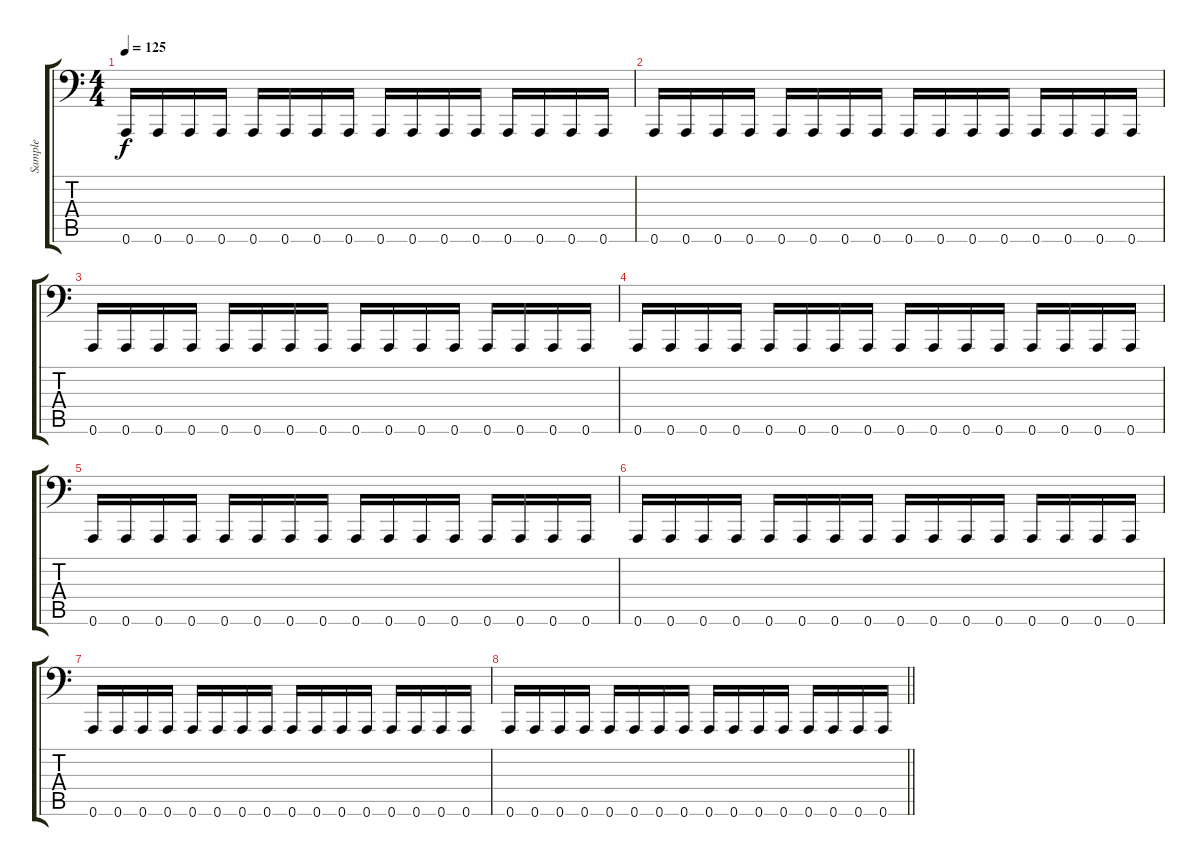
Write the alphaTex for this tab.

\track ("Sample" "Sample") {instrument lead2sawtooth}
\staff {score tabs}
\tuning (B3 Gb3 D3 A2 E2 A1) {hide}
\ts (4 4)
\tempo 125
\clef f4
\ks c
0.6.16{dy f volume 10} 0.6.16 0.6.16 0.6.16 0.6.16 0.6.16 0.6.16 0.6.16 0.6.16 0.6.16 0.6.16 0.6.16 0.6.16 0.6.16 0.6.16 0.6.16 |
0.6.16 0.6.16 0.6.16 0.6.16 0.6.16 0.6.16 0.6.16 0.6.16 0.6.16 0.6.16 0.6.16 0.6.16 0.6.16 0.6.16 0.6.16 0.6.16 |
0.6.16 0.6.16 0.6.16 0.6.16 0.6.16 0.6.16 0.6.16 0.6.16 0.6.16 0.6.16 0.6.16 0.6.16 0.6.16 0.6.16 0.6.16 0.6.16 |
0.6.16 0.6.16 0.6.16 0.6.16 0.6.16 0.6.16 0.6.16 0.6.16 0.6.16 0.6.16 0.6.16 0.6.16 0.6.16 0.6.16 0.6.16 0.6.16 |
0.6.16 0.6.16 0.6.16 0.6.16 0.6.16 0.6.16 0.6.16 0.6.16 0.6.16 0.6.16 0.6.16 0.6.16 0.6.16 0.6.16 0.6.16 0.6.16 |
0.6.16 0.6.16 0.6.16 0.6.16 0.6.16 0.6.16 0.6.16 0.6.16 0.6.16 0.6.16 0.6.16 0.6.16 0.6.16 0.6.16 0.6.16 0.6.16 |
0.6.16 0.6.16 0.6.16 0.6.16 0.6.16 0.6.16 0.6.16 0.6.16 0.6.16 0.6.16 0.6.16 0.6.16 0.6.16 0.6.16 0.6.16 0.6.16 |
\barLineRight lightlight
0.6.16 0.6.16 0.6.16 0.6.16 0.6.16 0.6.16 0.6.16 0.6.16 0.6.16 0.6.16 0.6.16 0.6.16 0.6.16 0.6.16 0.6.16 0.6.16
